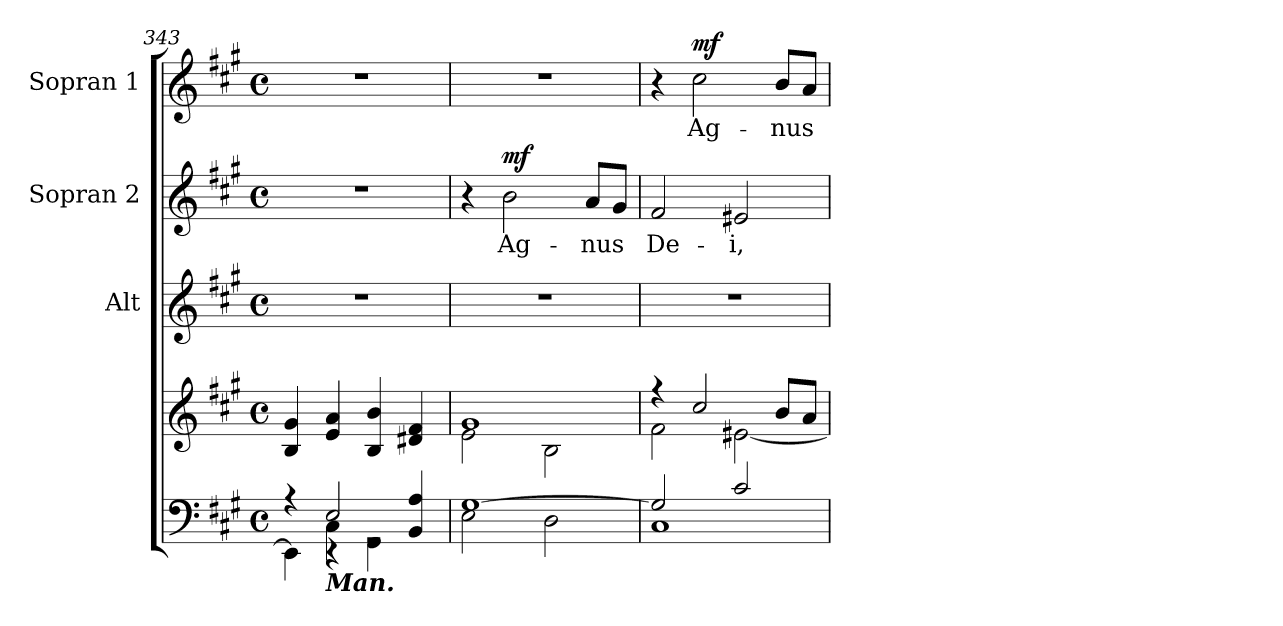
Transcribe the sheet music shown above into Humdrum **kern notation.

**kern	**kern	**kern	**kern	**text	**dynam	**kern	**text	**dynam
*part4	*part4	*part3	*part2	*part2	*part2	*part1	*part1	*part1
*staff5	*staff4	*staff3	*staff2	*staff2	*staff2	*staff1	*staff1	*staff1
*	*	*I"Alt	*I"Sopran 2	*	*	*I"Sopran 1	*	*
*	*	*I'A.	*I'S. 2	*	*	*I'S. 1	*	*
*clefF4	*clefG2	*clefG2	*clefG2	*	*	*clefG2	*	*
*k[f#c#g#]	*k[f#c#g#]	*k[f#c#g#]	*k[f#c#g#]	*	*	*k[f#c#g#]	*	*
*A:	*A:	*A:	*A:	*	*	*A:	*	*
*M4/4	*M4/4	*M4/4	*M4/4	*	*	*M4/4	*	*
*met(c)	*met(c)	*met(c)	*met(c)	*	*	*met(c)	*	*
=343	=343	=343	=343	=343	=343	=343	=343	=343
*^	*	*	*	*	*	*	*	*
*	*^	*	*	*	*	*	*	*	*
4rG	4EE\]	4ryy	4B/ 4g#/	1r	1r	.	.	1r	.	.
!LO:TX:b:Bi:t=Man.	!	!	!	!	!	!	!	!	!	!
2E/	4rDD	4C#\	4e/ 4a/	.	.	.	.	.	.	.
.	2rGG	4GG#\	4B/ 4b/	.	.	.	.	.	.	.
4BB/ 4A/	.	4ryy	4d#X/ 4f#/	.	.	.	.	.	.	.
*	*v	*v	*	*	*	*	*	*	*	*
=344	=344	=344	=344	=344	=344	=344	=344	=344	=344
*	*	*^	*	*	*	*	*	*	*
[>1G#	2E\	1g#	2e\	1r	4r	.	.	1r	.	.
!	!	!	!	!	!	!LO:LY:b	!LO:DY:a	!	!	!
.	.	.	.	.	2b\	Ag-	mf	.	.	.
.	2D\	.	2B\	.	.	.	.	.	.	.
!	!	!	!	!	!	!LO:LY:b	!	!	!	!
.	.	.	.	.	8a/L	-nus	.	.	.	.
.	.	.	.	.	8g#/J	.	.	.	.	.
=345	=345	=345	=345	=345	=345	=345	=345	=345	=345	=345
!	!	!	!	!	!	!LO:LY:b	!	!	!	!
2G#/]	1C#	4ree	2f#\	1r	2f#/	De-	.	4r	.	.
!	!	!	!	!	!	!	!	!	!LO:LY:b	!LO:DY:a
.	.	2cc#/	.	.	.	.	.	2cc#\	Ag-	mf
!	!	!	!	!	!	!LO:LY:b	!	!	!	!
2c#/	.	.	[<2e#X\	.	2e#X/	-i,	.	.	.	.
!	!	!	!	!	!	!	!	!	!LO:LY:b	!
.	.	8b/L	.	.	.	.	.	8b/L	-nus	.
.	.	8a/J	.	.	.	.	.	8a/J	.	.
*v	*v	*	*	*	*	*	*	*	*	*
*	*v	*v	*	*	*	*	*	*	*
=	=	=	=	=	=	=	=	=
*-	*-	*-	*-	*-	*-	*-	*-	*-
